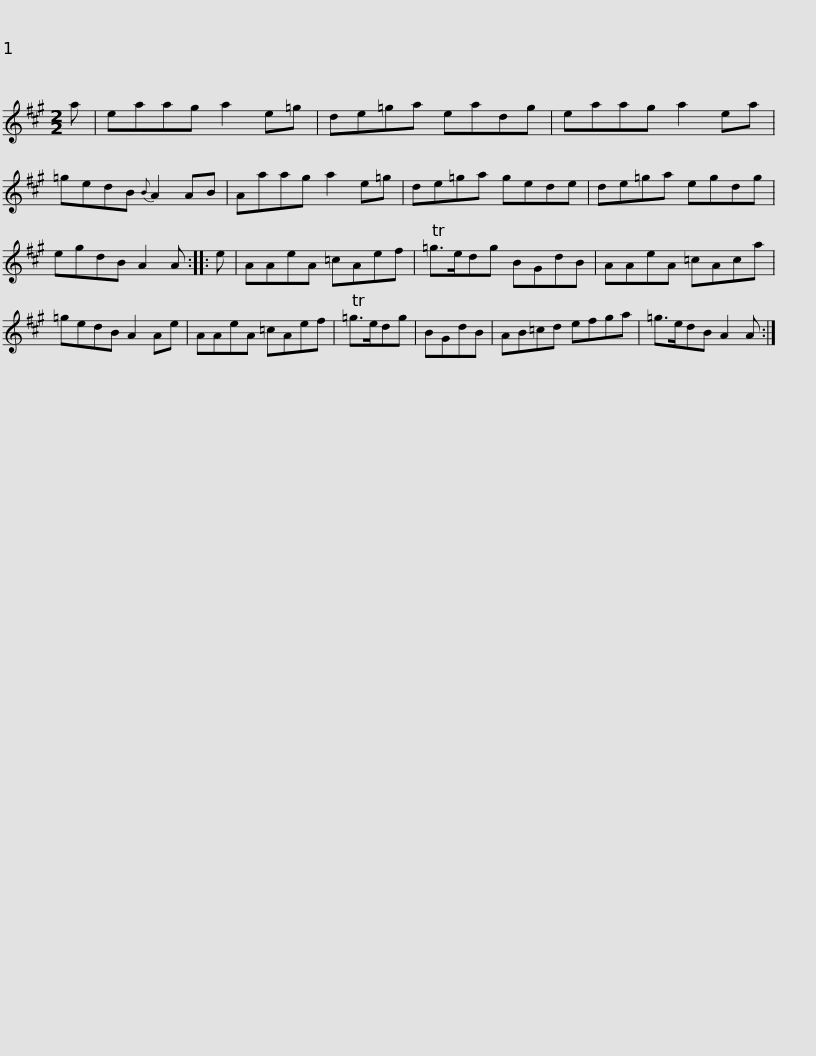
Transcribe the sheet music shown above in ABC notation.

X:1
L:1/8
M:2/2
I:linebreak $
K:A
V:1 treble
V:1
 a | eaag a2 e=g | de=ga eadg | eaag a2 ea | =gedB{B} A2 AB | %5
 Aaag a2 e=g |$ de=ga gede | de=ga egdg | egdB A2 A :: e | %10
 AAeA =cAef | T=g>edg BGdB |$ AAeA =cAca | =gedB A2 Ae | AAeA =cAef | %15
 T=g>edg | BGdB | AB=cd efga |$ =g>edB A2 A :| %19
